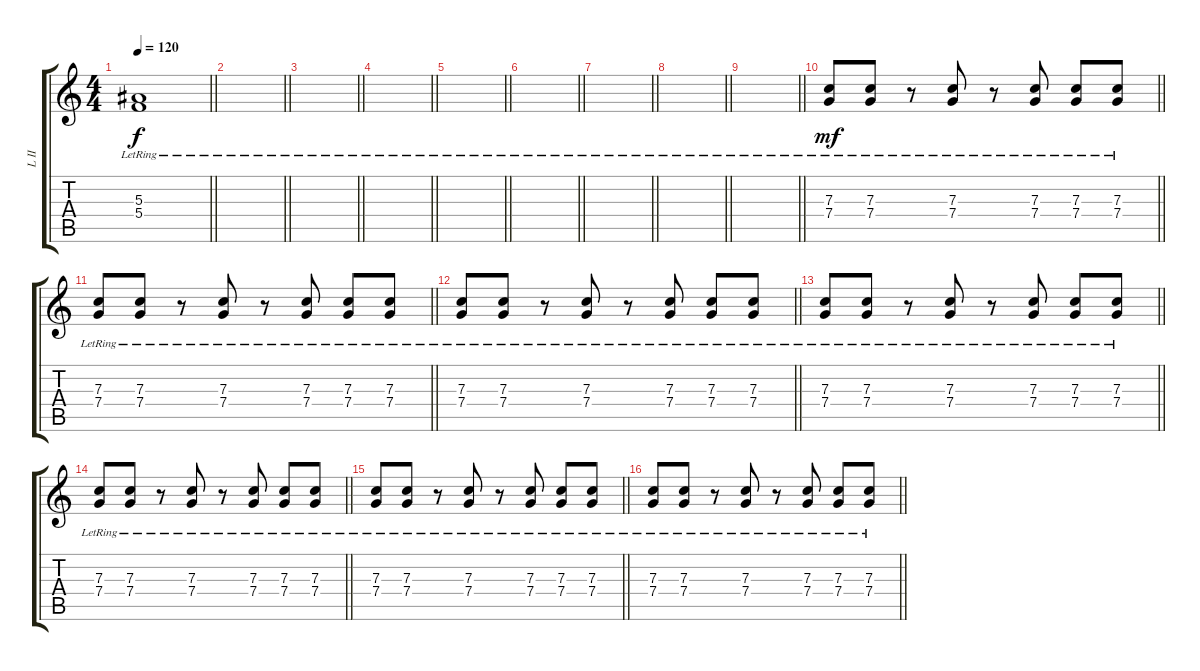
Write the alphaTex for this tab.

\track ("L II" "L II") {instrument acousticguitarsteel}
\staff {score tabs}
\tuning (D4 A3 F3 C3 G2 C2) {hide}
\ts (4 4)
\tempo 120
\clef g2
\barLineRight lightlight
\ks c
(5.3{lr} 5.4{lr}).1{dy f} |
\section ("" "")
\barLineRight lightlight
|
\barLineRight lightlight
|
\barLineRight lightlight
|
\barLineRight lightlight
|
\barLineRight lightlight
|
\barLineRight lightlight
|
\barLineRight lightlight
|
\barLineRight lightlight
|
\section ("" "")
\barLineRight lightlight
(7.3{lr} 7.4{lr}).8{dy mf} (7.3{lr} 7.4{lr}).8 r.8 (7.3{lr} 7.4{lr}).8 r.8 (7.3{lr} 7.4{lr}).8 (7.3{lr} 7.4{lr}).8 (7.3{lr} 7.4{lr}).8 |
\barLineRight lightlight
(7.3{lr} 7.4{lr}).8 (7.3{lr} 7.4{lr}).8 r.8 (7.3{lr} 7.4{lr}).8 r.8 (7.3{lr} 7.4{lr}).8 (7.3{lr} 7.4{lr}).8 (7.3{lr} 7.4{lr}).8 |
\barLineRight lightlight
(7.3{lr} 7.4{lr}).8 (7.3{lr} 7.4{lr}).8 r.8 (7.3{lr} 7.4{lr}).8 r.8 (7.3{lr} 7.4{lr}).8 (7.3{lr} 7.4{lr}).8 (7.3{lr} 7.4{lr}).8 |
\barLineRight lightlight
(7.3{lr} 7.4{lr}).8 (7.3{lr} 7.4{lr}).8 r.8 (7.3{lr} 7.4{lr}).8 r.8 (7.3{lr} 7.4{lr}).8 (7.3{lr} 7.4{lr}).8 (7.3{lr} 7.4{lr}).8 |
\barLineRight lightlight
(7.3{lr} 7.4{lr}).8 (7.3{lr} 7.4{lr}).8 r.8 (7.3{lr} 7.4{lr}).8 r.8 (7.3{lr} 7.4{lr}).8 (7.3{lr} 7.4{lr}).8 (7.3{lr} 7.4{lr}).8 |
\barLineRight lightlight
(7.3{lr} 7.4{lr}).8 (7.3{lr} 7.4{lr}).8 r.8 (7.3{lr} 7.4{lr}).8 r.8 (7.3{lr} 7.4{lr}).8 (7.3{lr} 7.4{lr}).8 (7.3{lr} 7.4{lr}).8 |
\barLineRight lightlight
(7.3{lr} 7.4{lr}).8 (7.3{lr} 7.4{lr}).8 r.8 (7.3{lr} 7.4{lr}).8 r.8 (7.3{lr} 7.4{lr}).8 (7.3{lr} 7.4{lr}).8 (7.3{lr} 7.4{lr}).8
